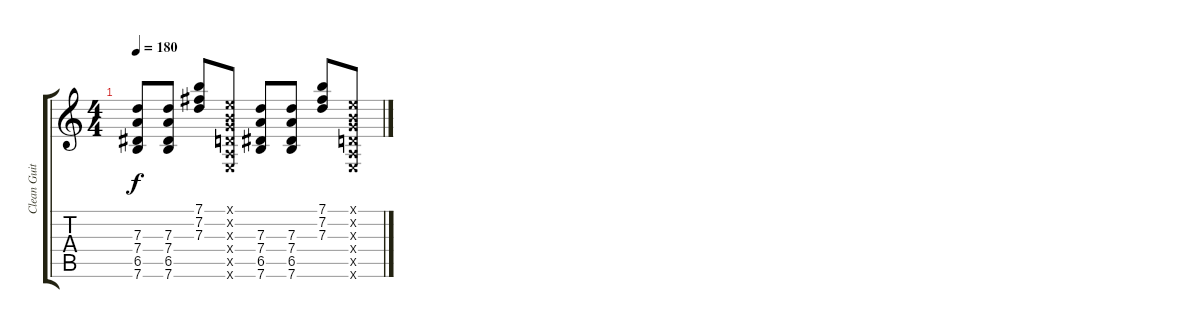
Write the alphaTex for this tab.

\track ("Clean Guitar" "Clean Guit") {instrument electricguitarclean}
\staff {score tabs}
\tuning (E4 B3 G3 D3 A2 E2) {hide}
\ts (4 4)
\tempo 180
\clef g2
\ks c
(7.3 7.4 6.5 7.6).8{dy f} (7.3 7.4 6.5 7.6).8 (7.1 7.2 7.3).8 (0.1{x} 0.2{x} 0.3{x} 0.4{x} 0.5{x} 0.6{x}).8 (7.3 7.4 6.5 7.6).8 (7.3 7.4 6.5 7.6).8 (7.1 7.2 7.3).8 (0.1{x} 0.2{x} 0.3{x} 0.4{x} 0.5{x} 0.6{x}).8
